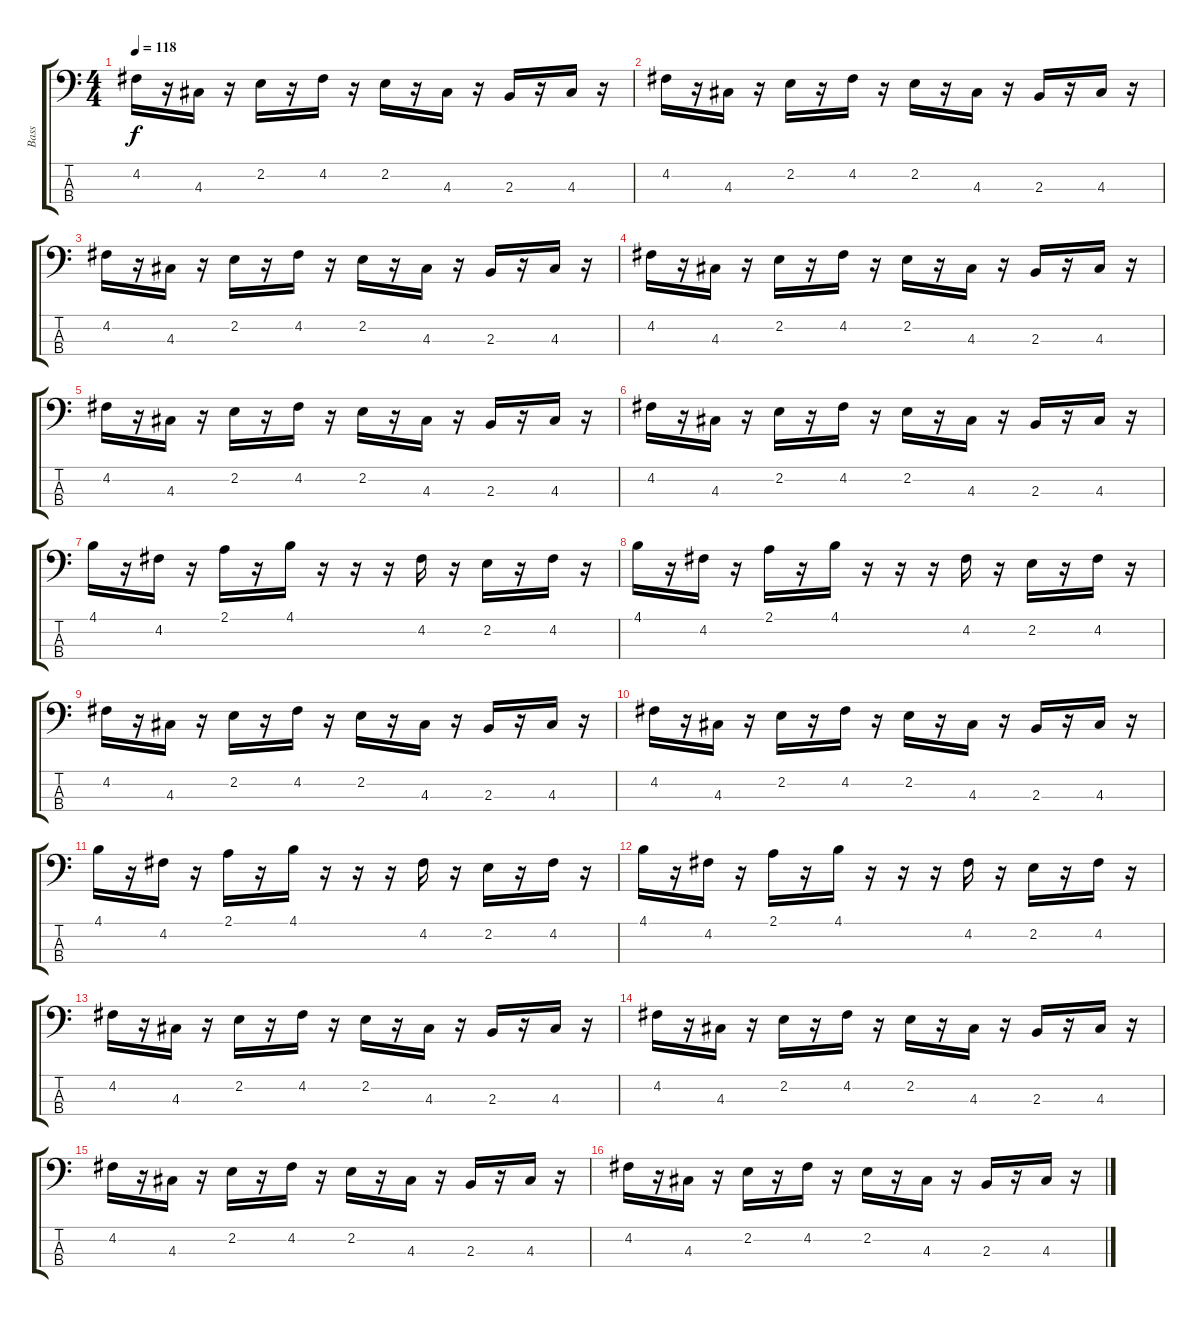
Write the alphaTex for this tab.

\track ("Bass" "Bass") {instrument electricbassfinger}
\staff {score tabs}
\tuning (G2 D2 A1 E1) {hide}
\ts (4 4)
\tempo 118
\clef f4
\ks c
4.2.16{dy f} r.16 4.3.16 r.16 2.2.16 r.16 4.2.16 r.16 2.2.16 r.16 4.3.16 r.16 2.3.16 r.16 4.3.16 r.16 |
4.2.16 r.16 4.3.16 r.16 2.2.16 r.16 4.2.16 r.16 2.2.16 r.16 4.3.16 r.16 2.3.16 r.16 4.3.16 r.16 |
4.2.16 r.16 4.3.16 r.16 2.2.16 r.16 4.2.16 r.16 2.2.16 r.16 4.3.16 r.16 2.3.16 r.16 4.3.16 r.16 |
4.2.16 r.16 4.3.16 r.16 2.2.16 r.16 4.2.16 r.16 2.2.16 r.16 4.3.16 r.16 2.3.16 r.16 4.3.16 r.16 |
4.2.16 r.16 4.3.16 r.16 2.2.16 r.16 4.2.16 r.16 2.2.16 r.16 4.3.16 r.16 2.3.16 r.16 4.3.16 r.16 |
4.2.16 r.16 4.3.16 r.16 2.2.16 r.16 4.2.16 r.16 2.2.16 r.16 4.3.16 r.16 2.3.16 r.16 4.3.16 r.16 |
4.1.16 r.16 4.2.16 r.16 2.1.16 r.16 4.1.16 r.16 r.16 r.16 4.2.16 r.16 2.2.16 r.16 4.2.16 r.16 |
4.1.16 r.16 4.2.16 r.16 2.1.16 r.16 4.1.16 r.16 r.16 r.16 4.2.16 r.16 2.2.16 r.16 4.2.16 r.16 |
4.2.16 r.16 4.3.16 r.16 2.2.16 r.16 4.2.16 r.16 2.2.16 r.16 4.3.16 r.16 2.3.16 r.16 4.3.16 r.16 |
4.2.16 r.16 4.3.16 r.16 2.2.16 r.16 4.2.16 r.16 2.2.16 r.16 4.3.16 r.16 2.3.16 r.16 4.3.16 r.16 |
4.1.16 r.16 4.2.16 r.16 2.1.16 r.16 4.1.16 r.16 r.16 r.16 4.2.16 r.16 2.2.16 r.16 4.2.16 r.16 |
4.1.16 r.16 4.2.16 r.16 2.1.16 r.16 4.1.16 r.16 r.16 r.16 4.2.16 r.16 2.2.16 r.16 4.2.16 r.16 |
4.2.16 r.16 4.3.16 r.16 2.2.16 r.16 4.2.16 r.16 2.2.16 r.16 4.3.16 r.16 2.3.16 r.16 4.3.16 r.16 |
4.2.16 r.16 4.3.16 r.16 2.2.16 r.16 4.2.16 r.16 2.2.16 r.16 4.3.16 r.16 2.3.16 r.16 4.3.16 r.16 |
4.2.16 r.16 4.3.16 r.16 2.2.16 r.16 4.2.16 r.16 2.2.16 r.16 4.3.16 r.16 2.3.16 r.16 4.3.16 r.16 |
4.2.16 r.16 4.3.16 r.16 2.2.16 r.16 4.2.16 r.16 2.2.16 r.16 4.3.16 r.16 2.3.16 r.16 4.3.16 r.16
